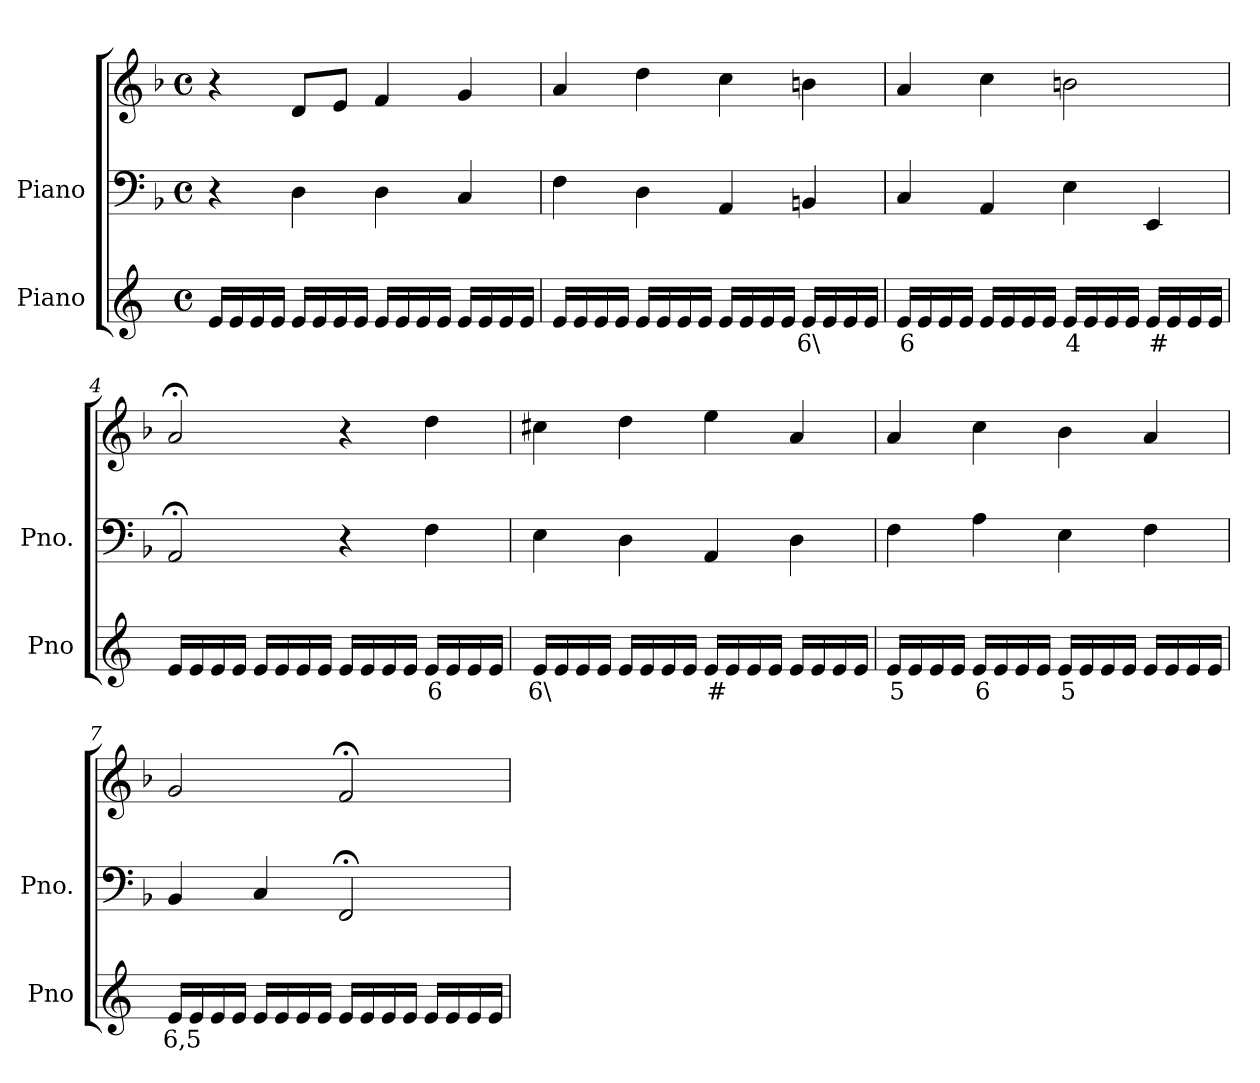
**kern	**text	**kern	**kern
*part2	*part2	*part1	*part1
*staff3	*staff3	*staff2	*staff1
*I"Piano	*	*I"Piano	*
*I'Pno	*	*I'Pno.	*
*clefG2	*	*clefF4	*clefG2
*k[]	*	*k[b-]	*k[b-]
*M4/4	*	*M4/4	*M4/4
*met(c)	*	*met(c)	*met(c)
=1	=1	=1	=1
16e/LL	.	4r	4r
16e/	.	.	.
16e/	.	.	.
16e/JJ	.	.	.
16e/LL	.	4D\	8d/L
16e/	.	.	.
16e/	.	.	8e/J
16e/JJ	.	.	.
16e/LL	.	4D\	4f/
16e/	.	.	.
16e/	.	.	.
16e/JJ	.	.	.
16e/LL	.	4C/	4g/
16e/	.	.	.
16e/	.	.	.
16e/JJ	.	.	.
=2	=2	=2	=2
16e/LL	.	4F\	4a/
16e/	.	.	.
16e/	.	.	.
16e/JJ	.	.	.
16e/LL	.	4D\	4dd\
16e/	.	.	.
16e/	.	.	.
16e/JJ	.	.	.
16e/LL	.	4AA/	4cc\
16e/	.	.	.
16e/	.	.	.
16e/JJ	.	.	.
!	!LO:LY:b	!	!
16e/LL	6\	4BBn/	4bn\
16e/	.	.	.
16e/	.	.	.
16e/JJ	.	.	.
=3	=3	=3	=3
!	!LO:LY:b	!	!
16e/LL	6	4C/	4a/
16e/	.	.	.
16e/	.	.	.
16e/JJ	.	.	.
16e/LL	.	4AA/	4cc\
16e/	.	.	.
16e/	.	.	.
16e/JJ	.	.	.
!	!LO:LY:b	!	!
16e/LL	4	4E\	2bn\
16e/	.	.	.
16e/	.	.	.
16e/JJ	.	.	.
!	!LO:LY:b	!	!
16e/LL	#	4EE/	.
16e/	.	.	.
16e/	.	.	.
16e/JJ	.	.	.
=4	=4	=4	=4
16e/LL	.	2AA;</	2a;</
16e/	.	.	.
16e/	.	.	.
16e/JJ	.	.	.
16e/LL	.	.	.
16e/	.	.	.
16e/	.	.	.
16e/JJ	.	.	.
16e/LL	.	4r	4r
16e/	.	.	.
16e/	.	.	.
16e/JJ	.	.	.
!	!LO:LY:b	!	!
16e/LL	6	4F\	4dd\
16e/	.	.	.
16e/	.	.	.
16e/JJ	.	.	.
=5	=5	=5	=5
!	!LO:LY:b	!	!
16e/LL	6\	4E\	4cc#X\
16e/	.	.	.
16e/	.	.	.
16e/JJ	.	.	.
16e/LL	.	4D\	4dd\
16e/	.	.	.
16e/	.	.	.
16e/JJ	.	.	.
!	!LO:LY:b	!	!
16e/LL	#	4AA/	4ee\
16e/	.	.	.
16e/	.	.	.
16e/JJ	.	.	.
16e/LL	.	4D\	4a/
16e/	.	.	.
16e/	.	.	.
16e/JJ	.	.	.
=6	=6	=6	=6
!	!LO:LY:b	!	!
16e/LL	5	4F\	4a/
16e/	.	.	.
16e/	.	.	.
16e/JJ	.	.	.
!	!LO:LY:b	!	!
16e/LL	6	4A\	4cc\
16e/	.	.	.
16e/	.	.	.
16e/JJ	.	.	.
!	!LO:LY:b	!	!
16e/LL	5	4E\	4b-\
16e/	.	.	.
16e/	.	.	.
16e/JJ	.	.	.
16e/LL	.	4F\	4a/
16e/	.	.	.
16e/	.	.	.
16e/JJ	.	.	.
=7	=7	=7	=7
!	!LO:LY:b	!	!
16e/LL	6,5	4BB-/	2g/
16e/	.	.	.
16e/	.	.	.
16e/JJ	.	.	.
16e/LL	.	4C/	.
16e/	.	.	.
16e/	.	.	.
16e/JJ	.	.	.
16e/LL	.	2FF;</	2f;</
16e/	.	.	.
16e/	.	.	.
16e/JJ	.	.	.
16e/LL	.	.	.
16e/	.	.	.
16e/	.	.	.
16e/JJ	.	.	.
=	=	=	=
*-	*-	*-	*-
